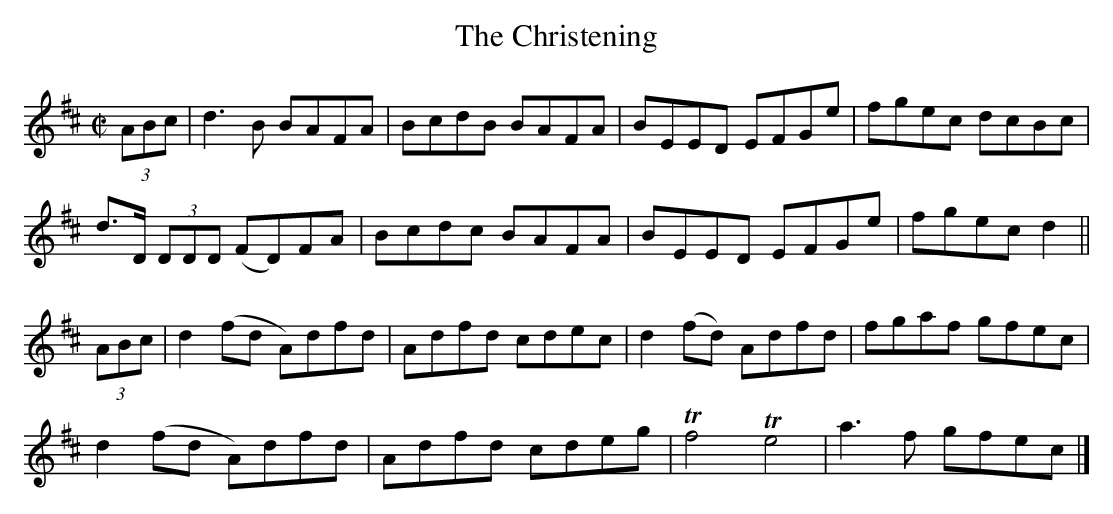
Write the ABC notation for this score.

X:1
T: The Christening
M: C|
L: 1/8
K: D
(3ABc|d3B BAFA|BcdB BAFA|BEED EFGe|fgec dcBc|
d>D (3DDD (FD)FA|Bcdc BAFA|BEED EFGe|fgecd2||
(3ABc|d2(fd A)dfd|Adfd cdec|d2(fd) Adfd|fgaf gfec|
d2(fd A)dfd|Adfd cdeg|Tf4Te4|a3f gfec|]
